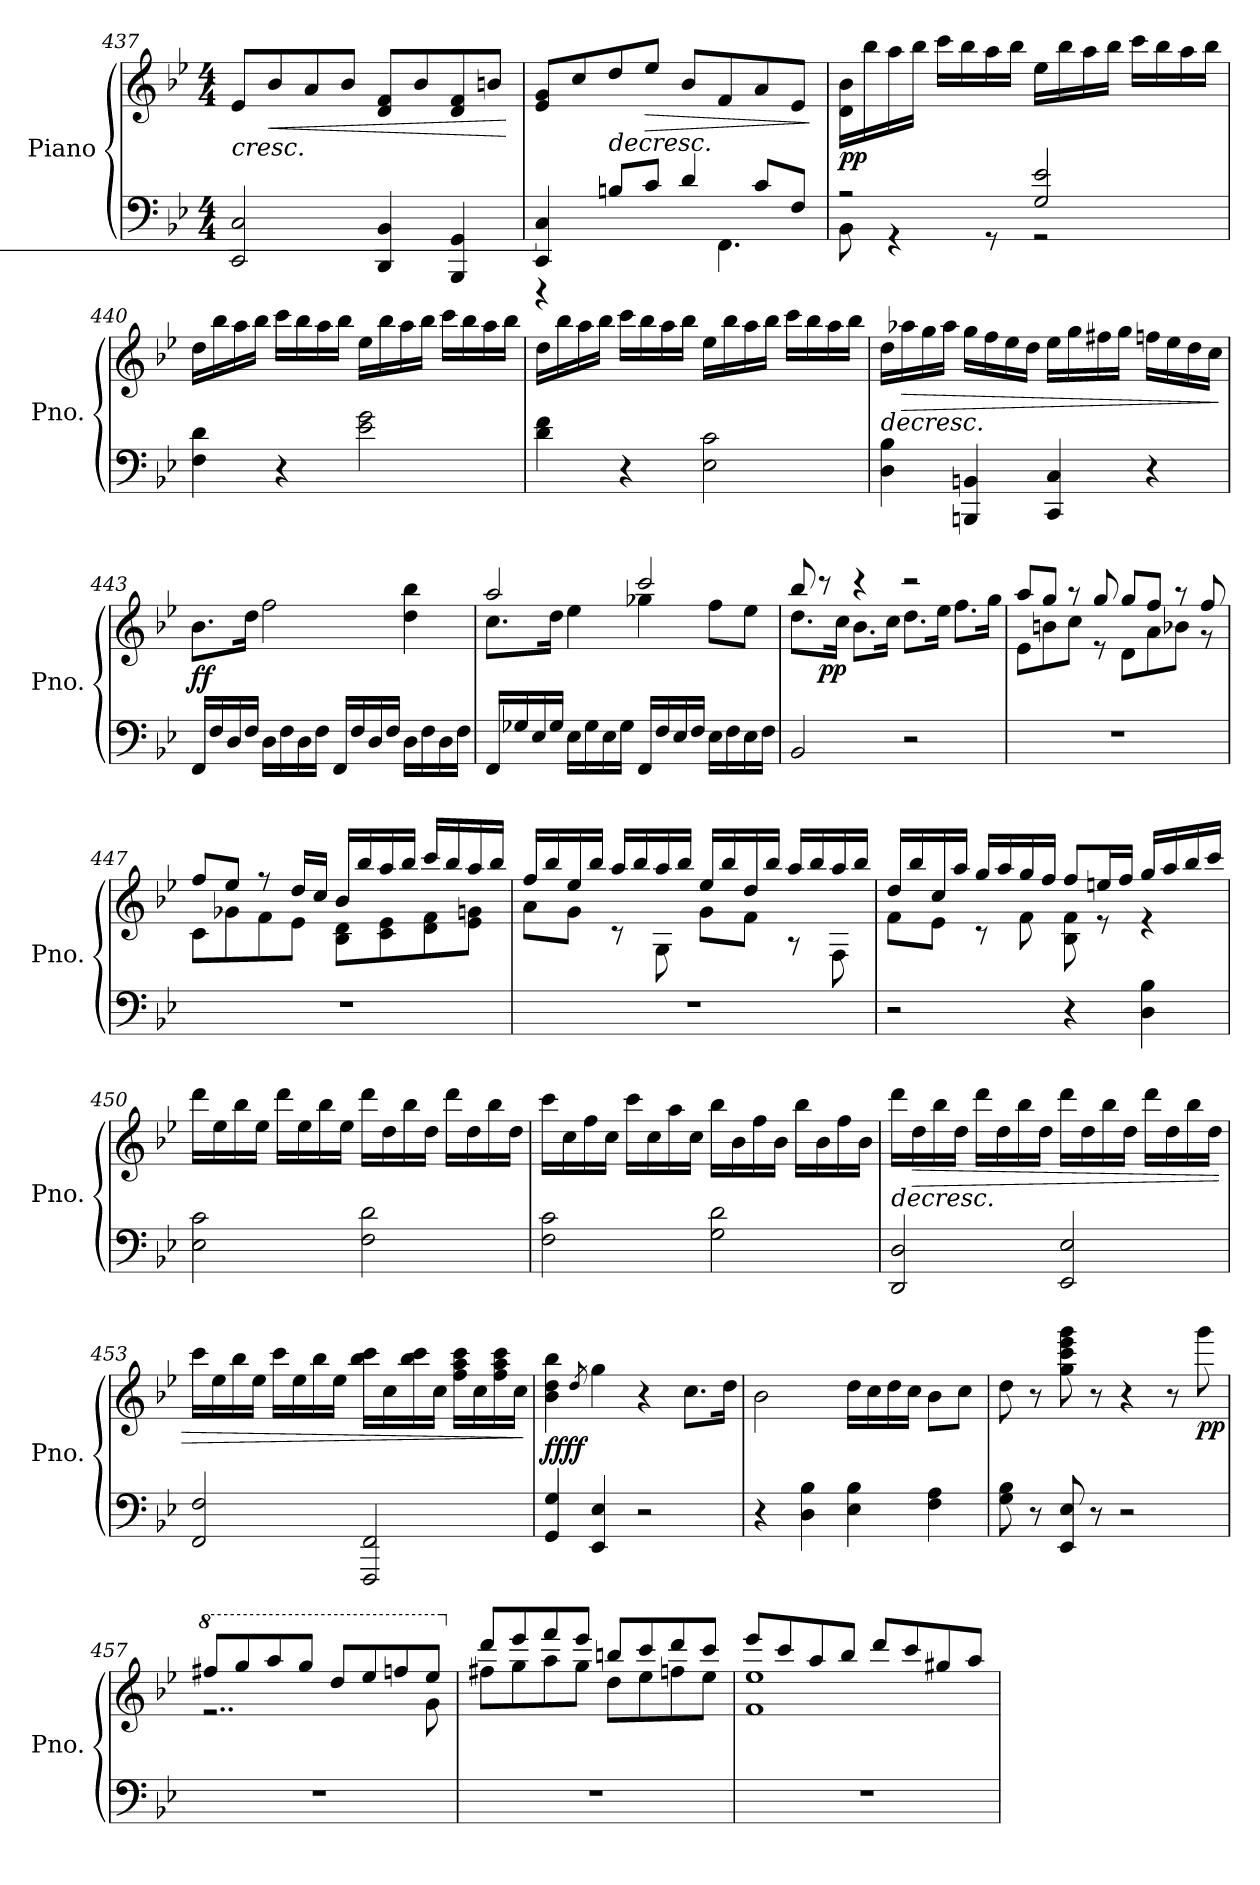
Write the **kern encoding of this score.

**kern	**kern	**dynam
*part1	*part1	*part1
*staff2	*staff1	*staff1/2
*I"Piano	*	*
*I'Pno.	*	*
*clefF4	*clefG2	*
*k[b-e-]	*k[b-e-]	*
*M4/4	*M4/4	*
=437	=437	=437
!	!	!LO:HP:b
2CC/ 2C/	8e-/L	<
!	!	!LO:HP:b
.	8b-/	<
.	8a/	.
.	8b-/J	.
4BBB-/ 4BB-/	8d/ 8f/L	.
.	8b-/	.
4GGG/ 4GG/	8d/ 8f/	.
.	8bn/J	.
.	.	[ [
=438	=438	=438
*^	*	*
!	!LO:N:vis=2.	!	!LO:DY:b
!	!	!	!LO:DY:n=1:b
4CC/ 4C/	8%5r	8e-/ 8g/L	mf mf
.	.	8cc/	.
!	!	!	!LO:HP:b
8Bn/L	.	8dd/	>
!	!	!	!LO:HP:b
8c/J	.	8ee-/J	>
4d/	.	8b-/L	.
.	4.FF\	8f/	.
8c/L	.	8a/	.
8F/J	.	8e-/J	.
*v	*v	*	*
.	.	] ]
!!LO:LB:g=z
=439	=439	=439
*^	*	*
!	!	!	!LO:DY:b
!	!	!	!LO:DY:n=1:b
2r	8BB-\	16d\ 16b-\LL	p p
.	.	16bb-\	.
.	4r	16aa\	.
.	.	16bb-\JJ	.
.	.	16ccc\LL	.
.	.	16bb-\	.
.	8r	16aa\	.
.	.	16bb-\JJ	.
2G/ 2e-/	2r	16ee-\LL	.
.	.	16bb-\	.
.	.	16aa\	.
.	.	16bb-\JJ	.
.	.	16ccc\LL	.
.	.	16bb-\	.
.	.	16aa\	.
.	.	16bb-\JJ	.
*v	*v	*	*
=440	=440	=440
4F\ 4d\	16dd\LL	.
.	16bb-\	.
.	16aa\	.
.	16bb-\JJ	.
4r	16ccc\LL	.
.	16bb-\	.
.	16aa\	.
.	16bb-\JJ	.
2e-\ 2g\	16ee-\LL	.
.	16bb-\	.
.	16aa\	.
.	16bb-\JJ	.
.	16ccc\LL	.
.	16bb-\	.
.	16aa\	.
.	16bb-\JJ	.
!!LO:LB:g=z
=441	=441	=441
4d\ 4f\	16dd\LL	.
.	16bb-\	.
.	16aa\	.
.	16bb-\JJ	.
4r	16ccc\LL	.
.	16bb-\	.
.	16aa\	.
.	16bb-\JJ	.
2E-\ 2c\	16ee-\LL	.
.	16bb-\	.
.	16aa\	.
.	16bb-\JJ	.
.	16ccc\LL	.
.	16bb-\	.
.	16aa\	.
.	16bb-\JJ	.
=442	=442	=442
!	!	!LO:HP:b
4D\ 4B-\	16dd\LL	>
!	!	!LO:HP:b
.	16aa-X\	>
.	16gg\	.
.	16aa-\JJ	.
4BBBn/ 4BBn/	16gg\LL	.
.	16ff\	.
.	16ee-\	.
.	16dd\JJ	.
4CC/ 4C/	16ee-\LL	.
.	16gg\	.
.	16ff#X\	.
.	16gg\JJ	.
4r	16ffn\LL	.
.	16ee-\	.
.	16dd\	.
.	16cc\JJ	.
.	.	] ]
=443	=443	=443
!	!	!LO:DY:b
!	!	!LO:DY:n=1:b
16FF/LL	8.b-\L	f f
16F/	.	.
16D/	.	.
16F/JJ	16dd\Jk	.
16D\LL	2ff\	.
16F\	.	.
16D\	.	.
16F\JJ	.	.
16FF/LL	.	.
16F/	.	.
16D/	.	.
16F/JJ	.	.
16D\LL	4dd\ 4bb-\	.
16F\	.	.
16D\	.	.
16F\JJ	.	.
!!LO:PB:g=z
=444	=444	=444
*	*^	*
16FF/LL	2aa/	8.cc\L	.
16G-X/	.	.	.
16E-/	.	.	.
16G-/JJ	.	16dd\Jk	.
16E-\LL	.	4ee-\	.
16G-\	.	.	.
16E-\	.	.	.
16G-\JJ	.	.	.
16FF/LL	2ccc/	4gg-X\	.
16F/	.	.	.
16E-/	.	.	.
16F/JJ	.	.	.
16E-\LL	.	8ff\L	.
16F\	.	.	.
16E-\	.	8ee-\J	.
16F\JJ	.	.	.
=445	=445	=445	=445
!	!	!	!LO:DY:b
!	!	!	!LO:DY:n=1:b
2BB-/	8bb-/	8.dd\L	sf sf
!	!	!	!LO:DY:n=2:b
!	!	!	!LO:DY:n=3:b
.	8r	.	p p
.	.	16cc\Jk	.
.	4r	8.b-\L	.
.	.	16cc\Jk	.
2r	2r	8.dd\L	.
.	.	16ee-\Jk	.
.	.	8.ff\L	.
.	.	16gg\Jk	.
=446	=446	=446	=446
1r	8aa/L	8e-\L	.
.	8gg/J	8bn\	.
.	8r	8cc\J	.
.	8gg/	8r	.
.	8gg/L	8d\L	.
.	8ff/J	8a\	.
.	8r	8b-X\J	.
.	8ff/	8r	.
=447	=447	=447	=447
1r	8ff/L	8c\L	.
.	8ee-/J	8g-X\	.
.	8r	8f\	.
.	16dd/LL	8e-\J	.
.	16cc/JJ	.	.
.	16b-/LL	8B-\ 8d\L	.
.	16bb-/	.	.
.	16aa/	8c\ 8e-\	.
.	16bb-/JJ	.	.
.	16ccc/LL	8d\ 8f\	.
.	16bb-/	.	.
.	16aa/	8e-\ 8gn\J	.
.	16bb-/JJ	.	.
!!LO:LB:g=z	!!
=448	=448	=448	=448
1r	16ff/LL	8a\L	.
.	16bb-/	.	.
.	16ee-/	8g\J	.
.	16bb-/JJ	.	.
.	16aa/LL	8r	.
.	16bb-/	.	.
.	16aa/	8G\	.
.	16bb-/JJ	.	.
.	16ee-/LL	8g\L	.
.	16bb-/	.	.
.	16dd/	8f\J	.
.	16bb-/JJ	.	.
.	16aa/LL	8r	.
.	16bb-/	.	.
.	16aa/	8F\	.
.	16bb-/JJ	.	.
=449	=449	=449	=449
2r	16dd/LL	8f\L	.
.	16bb-/	.	.
.	16cc/	8e-\J	.
.	16aa/JJ	.	.
.	16gg/LL	8r	.
.	16aa/	.	.
.	16gg/	8f\	.
.	16ff/JJ	.	.
4r	8ff/L	8B-\ 8f\	.
.	16een/L	8r	.
.	16ff/JJ	.	.
4D\ 4B-\	16gg/LL	4r	.
.	16aa/	.	.
.	16bb-/	.	.
.	16ccc/JJ	.	.
*	*v	*v	*
=450	=450	=450
2E-\ 2c\	16ddd\LL	.
.	16ee-\	.
.	16bb-\	.
.	16ee-\JJ	.
.	16ddd\LL	.
.	16ee-\	.
.	16bb-\	.
.	16ee-\JJ	.
2F\ 2d\	16ddd\LL	.
.	16dd\	.
.	16bb-\	.
.	16dd\JJ	.
.	16ddd\LL	.
.	16dd\	.
.	16bb-\	.
.	16dd\JJ	.
!!LO:LB:g=z
=451	=451	=451
2F\ 2c\	16ccc\LL	.
.	16cc\	.
.	16ff\	.
.	16cc\JJ	.
.	16ccc\LL	.
.	16cc\	.
.	16aa\	.
.	16cc\JJ	.
2G\ 2d\	16bb-\LL	.
.	16b-\	.
.	16ff\	.
.	16b-\JJ	.
.	16bb-\LL	.
.	16b-\	.
.	16ff\	.
.	16b-\JJ	.
=452	=452	=452
!	!	!LO:HP:b
2DD/ 2D/	16ddd\LL	>
!	!	!LO:HP:b
.	16dd\	>
.	16bb-\	.
.	16dd\JJ	.
.	16ddd\LL	.
.	16dd\	.
.	16bb-\	.
.	16dd\JJ	.
2EE-/ 2E-/	16ddd\LL	.
.	16dd\	.
.	16bb-\	.
.	16dd\JJ	.
.	16ddd\LL	.
.	16dd\	.
.	16bb-\	.
.	16dd\JJ	.
=453	=453	=453
2FF/ 2F/	16ccc\LL	.
.	16ee-\	.
.	16bb-\	.
.	16ee-\JJ	.
.	16ccc\LL	.
.	16ee-\	.
.	16bb-\	.
.	16ee-\JJ	.
2FFF/ 2FF/	16bb-\ 16ccc\LL	.
.	16cc\	.
.	16bb-\ 16ccc\	.
.	16cc\JJ	.
.	16ff\ 16aa\ 16ccc\LL	.
.	16cc\	.
.	16ff\ 16aa\ 16ccc\	.
.	16cc\JJ	.
.	.	] ]
=454	=454	=454
!	!	!LO:DY:b
!	!	!LO:DY:n=1:b
4GG/ 4G/	4b-\ 4dd\ 4bb-\	ff ff
.	8qdd/	.
!	!	!LO:DY:n=2:b
!	!	!LO:DY:n=3:b
4EE-/ 4E-/	4gg\	sffz sffz
2r	4r	.
.	8.cc\L	.
.	16dd\Jk	.
!!LO:LB:g=z
=455	=455	=455
4r	2b-\	.
4D\ 4B-\	.	.
4E-\ 4B-\	16dd\LL	.
.	16cc\	.
.	16dd\	.
.	16cc\JJ	.
4F\ 4A\	8b-\L	.
.	8cc\J	.
=456	=456	=456
8G\ 8B-\	8dd\	.
8r	8r	.
!	!	!LO:DY:b
!	!	!LO:DY:n=1:b
8EE-/ 8E-/	8gg\ 8ccc\ 8eee-\ 8ggg\	sffz sffz
8r	8r	.
2r	4r	.
.	8r	.
!	!	!LO:DY:n=2:b
!	!	!LO:DY:n=3:b
.	8ggg\	p p
=457	=457	=457
*	*8va	*
*	*^	*
1r	8fff#X/L	2..r	.
*	*8va	*	*
.	8ggg/	.	.
.	8aaa/	.	.
.	8ggg/J	.	.
.	8ddd/L	.	.
.	8eee-/	.	.
.	8fffn/	.	.
.	8eee-/J	8gg\	.
=458	=458	=458	=458
*	*X8va	*	*
*	*X8va	*	*
1r	8ddd/L	8ff#X\L	.
.	8eee-/	8gg\	.
.	8fff/	8aa\	.
.	8eee-/J	8gg\J	.
.	8bbn/L	8dd\L	.
.	8ccc/	8ee-\	.
.	8ddd/	8ffn\	.
.	8ccc/J	8ee-\J	.
=459	=459	=459	=459
1r	8eee-/L	1f 1ee-	.
.	8ccc/	.	.
.	8aa/	.	.
.	8bb-/J	.	.
.	8ddd/L	.	.
.	8ccc/	.	.
.	8gg#X/	.	.
.	8aa/J	.	.
*	*v	*v	*
=	=	=
*-	*-	*-
